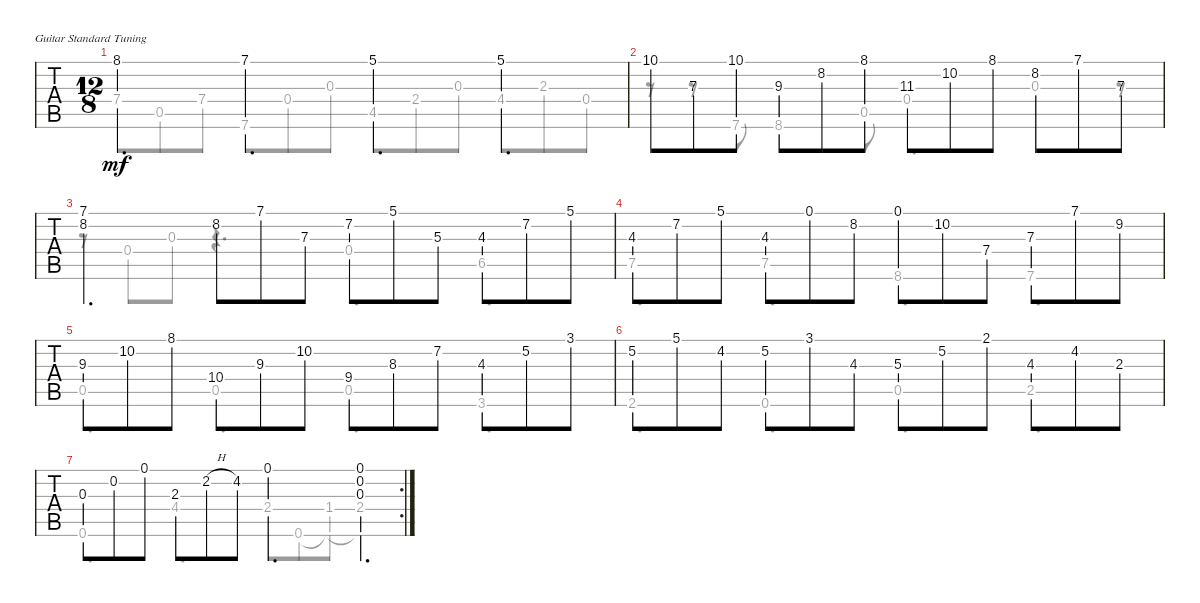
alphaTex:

\bracketExtendMode groupsimilarinstruments
\singleTrackTrackNamePolicy hidden
\multiTrackTrackNamePolicy hidden
\firstSystemTrackNameOrientation horizontal
\otherSystemsTrackNameOrientation horizontal
\track ("Untitled" "N-Gt") {instrument acousticgrandpiano}
\staff {tabs}
\tuning (E4 B3 G3 D3 A2 E2)
\displaytranspose 12
\voice
\ts (12 8)
\tempo (162 hide)
\clef g2
\ks eminor
8.1.4{d dy mf} 7.1.4{d} 5.1.4{d} 5.1.4{d} |
10.1.8 7.3.8 10.1.8 9.3.8 8.2.8 8.1.8 11.3.8 10.2.8 8.1.8 8.2.8 7.1.8 7.3.8 |
(7.1 8.2).4{d} 8.2.8 7.1.8 7.3.8 7.2.8 5.1.8 5.3.8 4.3.8 7.2.8 5.1.8 |
4.3.8 7.2.8 5.1.8 4.3.8 0.1.8 8.2.8 0.1.8 10.2.8 7.4.8 7.3.8 7.1.8 9.2.8 |
9.3.8 10.2.8 8.1.8 10.4.8 9.3.8 10.2.8 9.4.8 8.3.8 7.2.8 4.3.8 5.2.8 3.1.8 |
5.2.8 5.1.8 4.2.8 5.2.8 3.1.8 4.3.8 5.3.8 5.2.8 2.1.8 4.3.8 4.2.8 2.3.8 |
\rc 2
0.3.8 0.2.8 0.1.8 2.3.8 2.2{h}.8 4.2.8 0.1.4{d} (0.1 0.2 0.3).4{d}
\voice
\clef g2
\ottava regular
\simile none
\ks eminor
7.4.8{dy mf} 0.5.8 7.4.8 7.6.8 0.4.8 0.3.8 4.5.8 2.4.8 0.3.8 4.4.8 2.3.8 0.4.8 |
r.8 r.8 7.6.8 8.6.4 0.5.8 0.4.4{d} 0.3.4 r.8 |
r.8 0.4.8 0.3.8 r.4{d} 0.4.4{d} 6.5.4{d} |
7.5.4{d} 7.5.4{d} 8.6.4{d} 7.6.4{d} |
0.5.4{d} 0.5.4{d} 0.5.4{d} 3.6.4{d} |
2.6.4{d} 0.6.4{d} 0.5.4{d} 2.5.4{d} |
0.6.4{d} 4.4.4{d} 2.4.8 0.6.8 (1.4 0.6{t}).8 (2.4 0.6{t}).4{d}
